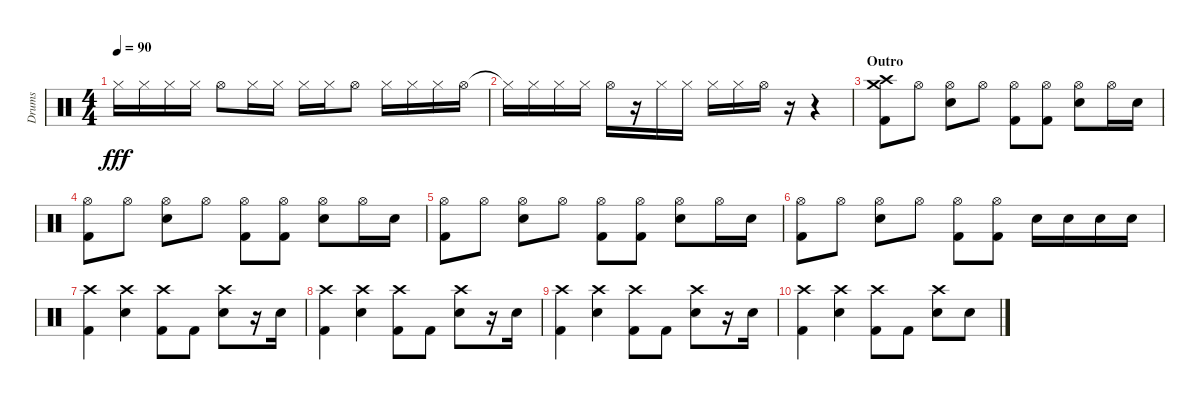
\track ("Drums" "Drums") {instrument percussion}
\staff {score}
\articulation defaults
\ts (4 4)
\tempo 90
\clef neutral
\ks c "Hi-Hat (closed)".16{dy fff} "Hi-Hat (closed)".16 "Hi-Hat (closed)".16 "Hi-Hat (closed)".16 "Hi-Hat (open)".8 "Hi-Hat (closed)".16 "Hi-Hat (closed)".16 "Hi-Hat (closed)".16 "Hi-Hat (closed)".16 "Hi-Hat (open)".8 "Hi-Hat (closed)".16 "Hi-Hat (closed)".16 "Hi-Hat (closed)".16 "Hi-Hat (open)".16
|
"Hi-Hat (closed)"{t}.16 "Hi-Hat (closed)".16 "Hi-Hat (closed)".16 "Hi-Hat (closed)".16 "Hi-Hat (open)".16 r.16 "Hi-Hat (closed)".16 "Hi-Hat (closed)".16 "Hi-Hat (closed)".16 "Hi-Hat (closed)".16 "Hi-Hat (open)".16 r.16 r.4 |
\section ("" "Outro")
("Crash high (hit)" "Crash medium (hit)" "Kick (hit) 2").8 "Hi-Hat (open)".8 ("Hi-Hat (open)" "Electric Snare (hit)").8 "Hi-Hat (open)".8 ("Hi-Hat (open)" "Kick (hit) 2").8 ("Hi-Hat (open)" "Kick (hit) 2").8 ("Hi-Hat (open)" "Electric Snare (hit)").8 "Hi-Hat (open)".16 "Electric Snare (hit)".16 |
("Hi-Hat (open)" "Kick (hit) 2").8 "Hi-Hat (open)".8 ("Hi-Hat (open)" "Electric Snare (hit)").8 "Hi-Hat (open)".8 ("Hi-Hat (open)" "Kick (hit) 2").8 ("Hi-Hat (open)" "Kick (hit) 2").8 ("Hi-Hat (open)" "Electric Snare (hit)").8 "Hi-Hat (open)".16 "Electric Snare (hit)".16 |
("Hi-Hat (open)" "Kick (hit) 2").8 "Hi-Hat (open)".8 ("Hi-Hat (open)" "Electric Snare (hit)").8 "Hi-Hat (open)".8 ("Hi-Hat (open)" "Kick (hit) 2").8 ("Hi-Hat (open)" "Kick (hit) 2").8 ("Hi-Hat (open)" "Electric Snare (hit)").8 "Hi-Hat (open)".16 "Electric Snare (hit)".16 |
("Hi-Hat (open)" "Kick (hit) 2").8 "Hi-Hat (open)".8 ("Hi-Hat (open)" "Electric Snare (hit)").8 "Hi-Hat (open)".8 ("Hi-Hat (open)" "Kick (hit) 2").8 ("Hi-Hat (open)" "Kick (hit) 2").8 "Electric Snare (hit)".16 "Electric Snare (hit)".16 "Electric Snare (hit)".16 "Electric Snare (hit)".16 |
("Crash high (hit)" "Kick (hit) 2").4 ("Crash high (hit)" "Electric Snare (hit)").4 ("Crash high (hit)" "Kick (hit) 2").8 "Kick (hit) 2".8 ("Crash high (hit)" "Electric Snare (hit)").8 r.16 "Electric Snare (hit)".16 |
("Crash high (hit)" "Kick (hit) 2").4 ("Crash high (hit)" "Electric Snare (hit)").4 ("Crash high (hit)" "Kick (hit) 2").8 "Kick (hit) 2".8 ("Crash high (hit)" "Electric Snare (hit)").8 r.16 "Electric Snare (hit)".16 |
("Crash high (hit)" "Kick (hit) 2").4 ("Crash high (hit)" "Electric Snare (hit)").4 ("Crash high (hit)" "Kick (hit) 2").8 "Kick (hit) 2".8 ("Crash high (hit)" "Electric Snare (hit)").8 r.16 "Electric Snare (hit)".16 |
("Crash high (hit)" "Kick (hit) 2").4 ("Crash high (hit)" "Electric Snare (hit)").4 ("Crash high (hit)" "Kick (hit) 2").8 "Kick (hit) 2".8 ("Crash high (hit)" "Electric Snare (hit)").8 "Electric Snare (hit)".8
